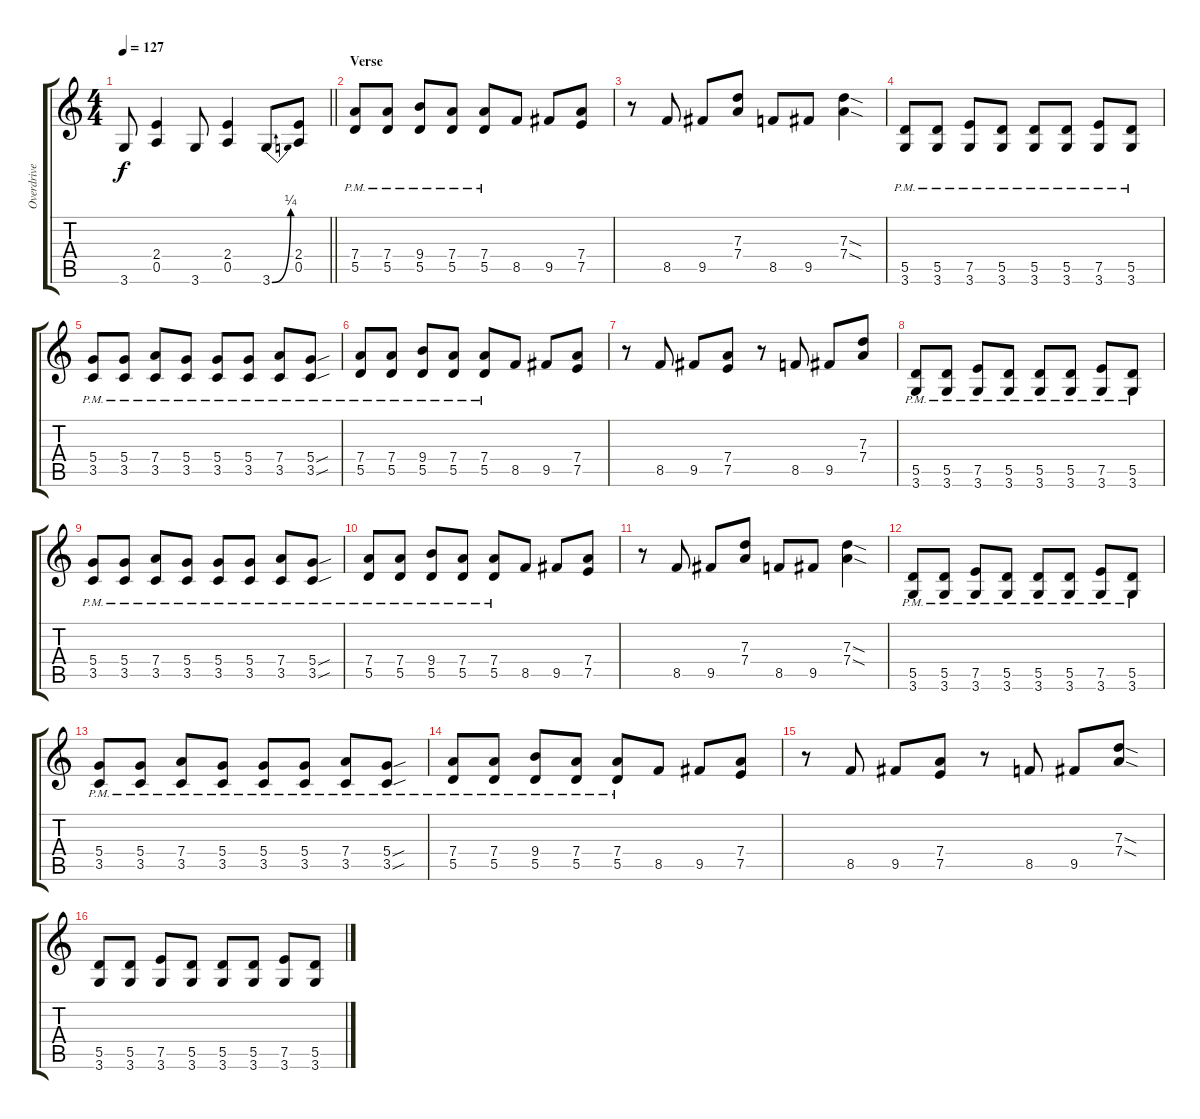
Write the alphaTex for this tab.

\track ("Overdrive Guitar" "Overdrive ") {instrument overdrivenguitar}
\staff {score tabs}
\tuning (E4 B3 G3 D3 A2 E2) {hide}
\ts (4 4)
\tempo 127
\clef g2
\barLineRight lightlight
\ks c
3.6.8{dy f} (2.4 0.5).4 3.6.8 (2.4 0.5).4 3.6{be (bend 0 0 60 1)}.8 (2.4 0.5).8 |
\section ("" "Verse")
(7.4{pm} 5.5{pm}).8 (7.4{pm} 5.5{pm}).8 (9.4{pm} 5.5{pm}).8 (7.4{pm} 5.5{pm}).8 (7.4 5.5{pm}).8 8.5.8 9.5.8 (7.4 7.5).8 |
r.8 8.5.8 9.5.8 (7.3 7.4).8 8.5.8 9.5.8 (7.3{sod} 7.4{sod}).4 |
(5.5{pm} 3.6{pm}).8 (5.5{pm} 3.6{pm}).8 (7.5{pm} 3.6{pm}).8 (5.5{pm} 3.6{pm}).8 (5.5{pm} 3.6{pm}).8 (5.5{pm} 3.6{pm}).8 (7.5{pm} 3.6{pm}).8 (5.5{pm} 3.6{pm}).8 |
(5.4{pm} 3.5{pm}).8 (5.4{pm} 3.5{pm}).8 (7.4{pm} 3.5{pm}).8 (5.4{pm} 3.5{pm}).8 (5.4{pm} 3.5{pm}).8 (5.4{pm} 3.5{pm}).8 (7.4{pm} 3.5{pm}).8 (5.4{sou pm} 3.5{sou pm}).8 |
(7.4{pm} 5.5{pm}).8 (7.4{pm} 5.5{pm}).8 (9.4{pm} 5.5{pm}).8 (7.4{pm} 5.5{pm}).8 (7.4 5.5{pm}).8 8.5.8 9.5.8 (7.4 7.5).8 |
r.8 8.5.8 9.5.8 (7.4 7.5).8 r.8 8.5.8 9.5.8 (7.3 7.4).8 |
(5.5{pm} 3.6{pm}).8 (5.5{pm} 3.6{pm}).8 (7.5{pm} 3.6{pm}).8 (5.5{pm} 3.6{pm}).8 (5.5{pm} 3.6{pm}).8 (5.5{pm} 3.6{pm}).8 (7.5{pm} 3.6{pm}).8 (5.5{pm} 3.6{pm}).8 |
(5.4{pm} 3.5{pm}).8 (5.4{pm} 3.5{pm}).8 (7.4{pm} 3.5{pm}).8 (5.4{pm} 3.5{pm}).8 (5.4{pm} 3.5{pm}).8 (5.4{pm} 3.5{pm}).8 (7.4{pm} 3.5{pm}).8 (5.4{sou pm} 3.5{sou pm}).8 |
(7.4{pm} 5.5{pm}).8 (7.4{pm} 5.5{pm}).8 (9.4{pm} 5.5{pm}).8 (7.4{pm} 5.5{pm}).8 (7.4 5.5{pm}).8 8.5.8 9.5.8 (7.4 7.5).8 |
r.8 8.5.8 9.5.8 (7.3 7.4).8 8.5.8 9.5.8 (7.3{sod} 7.4{sod}).4 |
(5.5{pm} 3.6{pm}).8 (5.5{pm} 3.6{pm}).8 (7.5{pm} 3.6{pm}).8 (5.5{pm} 3.6{pm}).8 (5.5{pm} 3.6{pm}).8 (5.5{pm} 3.6{pm}).8 (7.5{pm} 3.6{pm}).8 (5.5{pm} 3.6{pm}).8 |
(5.4{pm} 3.5{pm}).8 (5.4{pm} 3.5{pm}).8 (7.4{pm} 3.5{pm}).8 (5.4{pm} 3.5{pm}).8 (5.4{pm} 3.5{pm}).8 (5.4{pm} 3.5{pm}).8 (7.4{pm} 3.5{pm}).8 (5.4{sou pm} 3.5{sou pm}).8 |
(7.4{pm} 5.5{pm}).8 (7.4{pm} 5.5{pm}).8 (9.4{pm} 5.5{pm}).8 (7.4{pm} 5.5{pm}).8 (7.4 5.5{pm}).8 8.5.8 9.5.8 (7.4 7.5).8 |
r.8 8.5.8 9.5.8 (7.4 7.5).8 r.8 8.5.8 9.5.8 (7.3{sod} 7.4{sod}).8 |
(5.5 3.6).8 (5.5 3.6).8 (7.5 3.6).8 (5.5 3.6).8 (5.5 3.6).8 (5.5 3.6).8 (7.5 3.6).8 (5.5 3.6).8
